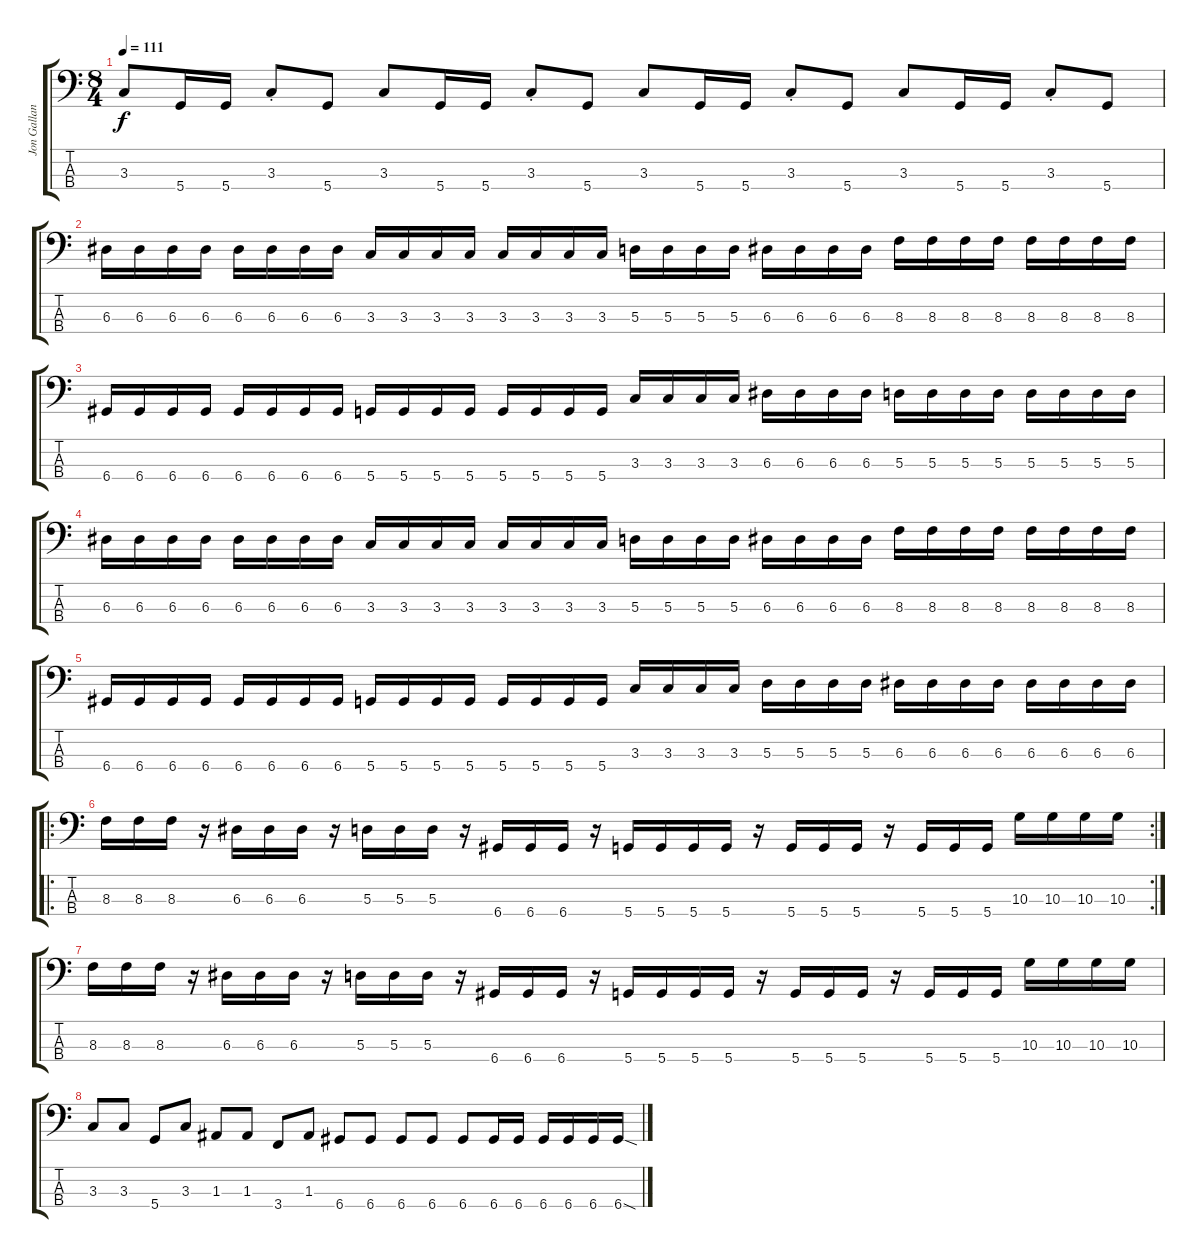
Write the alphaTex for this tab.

\track ("Jon Gallant(Bass)" "Jon Gallan") {instrument electricbassfinger}
\staff {score tabs}
\tuning (G2 D2 A1 D1) {hide}
\ts (8 4)
\tempo 111
\clef f4
\ks c
3.3.8{dy f} 5.4.16 5.4.16 3.3{st}.8 5.4.8 3.3.8 5.4.16 5.4.16 3.3{st}.8 5.4.8 3.3.8 5.4.16 5.4.16 3.3{st}.8 5.4.8 3.3.8 5.4.16 5.4.16 3.3{st}.8 5.4.8 |
6.3.16 6.3.16 6.3.16 6.3.16 6.3.16 6.3.16 6.3.16 6.3.16 3.3.16 3.3.16 3.3.16 3.3.16 3.3.16 3.3.16 3.3.16 3.3.16 5.3.16 5.3.16 5.3.16 5.3.16 6.3.16 6.3.16 6.3.16 6.3.16 8.3.16 8.3.16 8.3.16 8.3.16 8.3.16 8.3.16 8.3.16 8.3.16 |
6.4.16 6.4.16 6.4.16 6.4.16 6.4.16 6.4.16 6.4.16 6.4.16 5.4.16 5.4.16 5.4.16 5.4.16 5.4.16 5.4.16 5.4.16 5.4.16 3.3.16 3.3.16 3.3.16 3.3.16 6.3.16 6.3.16 6.3.16 6.3.16 5.3.16 5.3.16 5.3.16 5.3.16 5.3.16 5.3.16 5.3.16 5.3.16 |
6.3.16 6.3.16 6.3.16 6.3.16 6.3.16 6.3.16 6.3.16 6.3.16 3.3.16 3.3.16 3.3.16 3.3.16 3.3.16 3.3.16 3.3.16 3.3.16 5.3.16 5.3.16 5.3.16 5.3.16 6.3.16 6.3.16 6.3.16 6.3.16 8.3.16 8.3.16 8.3.16 8.3.16 8.3.16 8.3.16 8.3.16 8.3.16 |
6.4.16 6.4.16 6.4.16 6.4.16 6.4.16 6.4.16 6.4.16 6.4.16 5.4.16 5.4.16 5.4.16 5.4.16 5.4.16 5.4.16 5.4.16 5.4.16 3.3.16 3.3.16 3.3.16 3.3.16 5.3.16 5.3.16 5.3.16 5.3.16 6.3.16 6.3.16 6.3.16 6.3.16 6.3.16 6.3.16 6.3.16 6.3.16 |
\ro
\rc 2
8.3.16 8.3.16 8.3.16 r.16 6.3.16 6.3.16 6.3.16 r.16 5.3.16 5.3.16 5.3.16 r.16 6.4.16 6.4.16 6.4.16 r.16 5.4.16 5.4.16 5.4.16 5.4.16 r.16 5.4.16 5.4.16 5.4.16 r.16 5.4.16 5.4.16 5.4.16 10.3.16 10.3.16 10.3.16 10.3.16 |
8.3.16 8.3.16 8.3.16 r.16 6.3.16 6.3.16 6.3.16 r.16 5.3.16 5.3.16 5.3.16 r.16 6.4.16 6.4.16 6.4.16 r.16 5.4.16 5.4.16 5.4.16 5.4.16 r.16 5.4.16 5.4.16 5.4.16 r.16 5.4.16 5.4.16 5.4.16 10.3.16 10.3.16 10.3.16 10.3.16 |
3.3.8 3.3.8 5.4.8 3.3.8 1.3.8 1.3.8 3.4.8 1.3.8 6.4.8 6.4.8 6.4.8 6.4.8 6.4.8 6.4.16 6.4.16 6.4.16 6.4.16 6.4.16 6.4{sod}.16
